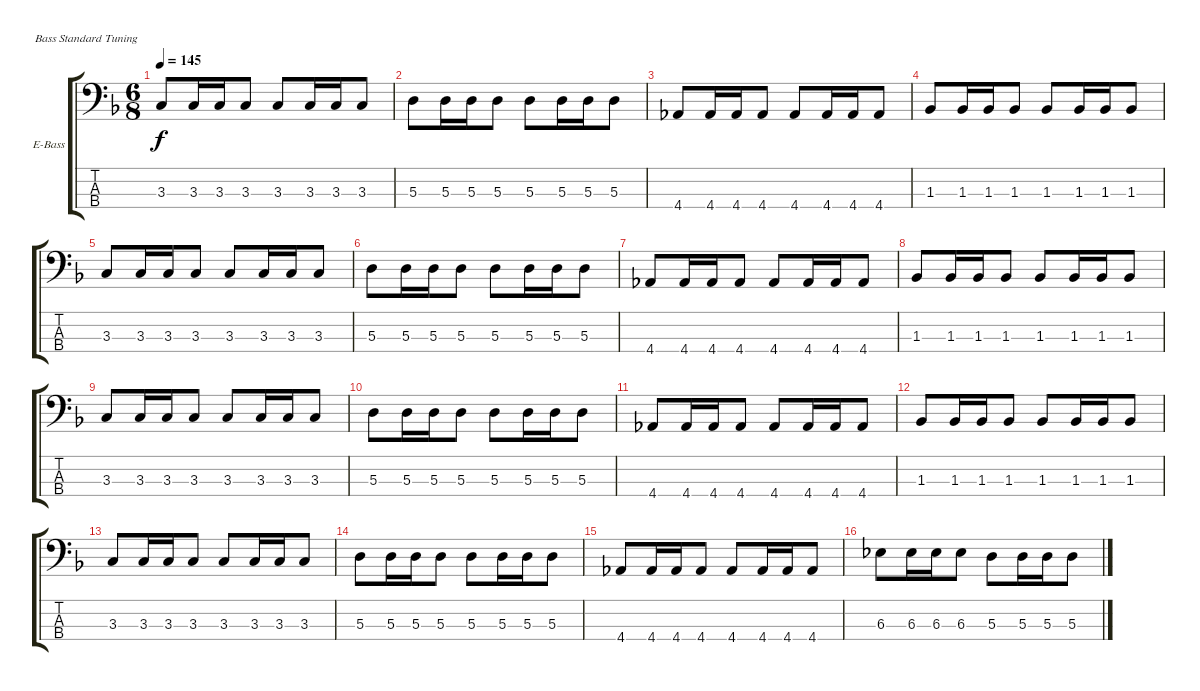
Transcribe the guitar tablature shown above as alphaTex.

\bracketExtendMode groupsimilarinstruments
\firstSystemTrackNameOrientation horizontal
\otherSystemsTrackNameOrientation horizontal
\track ("Electric Bass" "E-Bass") {instrument electricbassfinger}
\staff {score tabs}
\tuning (G2 D2 A1 E1)
\ts (6 8)
\tempo 145
\clef f4
\ks f
3.3.8{dy f} 3.3.16 3.3.16 3.3.8 3.3.8 3.3.16 3.3.16 3.3.8 |
5.3.8 5.3.16 5.3.16 5.3.8 5.3.8 5.3.16 5.3.16 5.3.8 |
4.4.8 4.4.16 4.4.16 4.4.8 4.4.8 4.4.16 4.4.16 4.4.8 |
1.3.8 1.3.16 1.3.16 1.3.8 1.3.8 1.3.16 1.3.16 1.3.8 |
3.3.8 3.3.16 3.3.16 3.3.8 3.3.8 3.3.16 3.3.16 3.3.8 |
5.3.8 5.3.16 5.3.16 5.3.8 5.3.8 5.3.16 5.3.16 5.3.8 |
4.4.8 4.4.16 4.4.16 4.4.8 4.4.8 4.4.16 4.4.16 4.4.8 |
1.3.8 1.3.16 1.3.16 1.3.8 1.3.8 1.3.16 1.3.16 1.3.8 |
3.3.8 3.3.16 3.3.16 3.3.8 3.3.8 3.3.16 3.3.16 3.3.8 |
5.3.8 5.3.16 5.3.16 5.3.8 5.3.8 5.3.16 5.3.16 5.3.8 |
4.4.8 4.4.16 4.4.16 4.4.8 4.4.8 4.4.16 4.4.16 4.4.8 |
1.3.8 1.3.16 1.3.16 1.3.8 1.3.8 1.3.16 1.3.16 1.3.8 |
3.3.8 3.3.16 3.3.16 3.3.8 3.3.8 3.3.16 3.3.16 3.3.8 |
5.3.8 5.3.16 5.3.16 5.3.8 5.3.8 5.3.16 5.3.16 5.3.8 |
4.4.8 4.4.16 4.4.16 4.4.8 4.4.8 4.4.16 4.4.16 4.4.8 |
6.3.8 6.3.16 6.3.16 6.3.8 5.3.8 5.3.16 5.3.16 5.3.8
